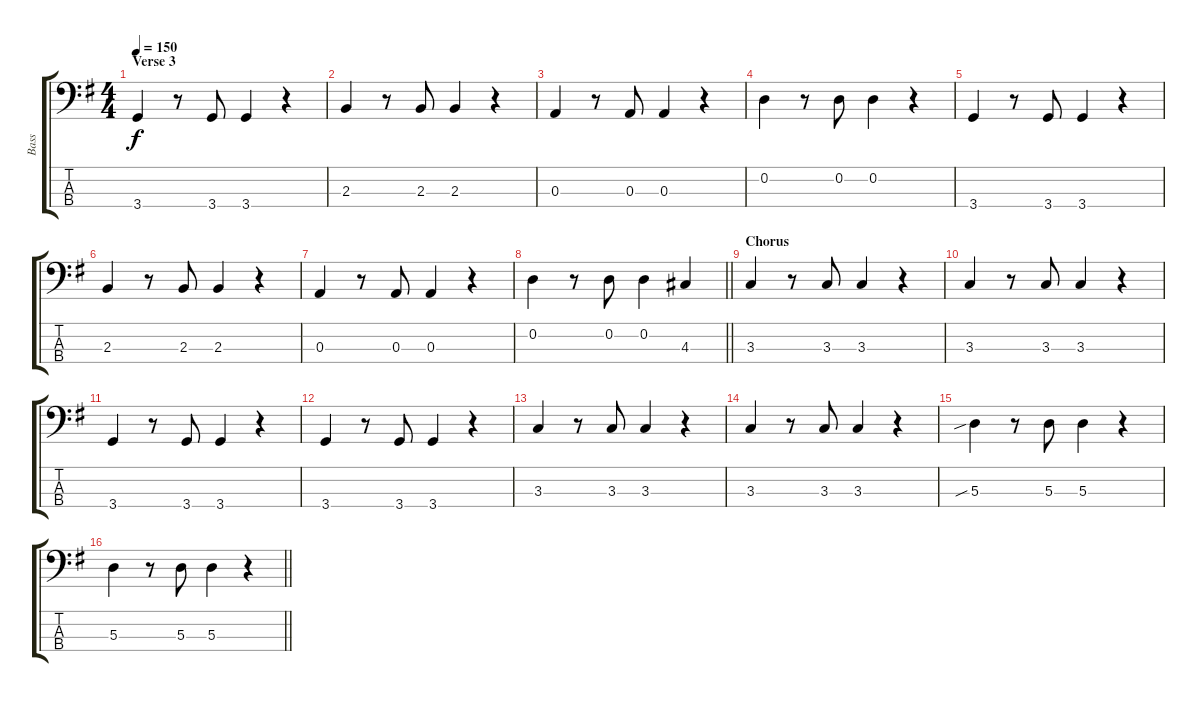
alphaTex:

\track ("Bass" "Bass") {instrument electricbassfinger}
\staff {score tabs}
\tuning (G2 D2 A1 E1) {hide}
\ts (4 4)
\section ("" "Verse 3")
\tempo 150
\clef f4
\ks g
3.4.4{dy f} r.8 3.4.8 3.4.4 r.4 |
2.3.4 r.8 2.3.8 2.3.4 r.4 |
0.3.4 r.8 0.3.8 0.3.4 r.4 |
0.2.4 r.8 0.2.8 0.2.4 r.4 |
3.4.4 r.8 3.4.8 3.4.4 r.4 |
2.3.4 r.8 2.3.8 2.3.4 r.4 |
0.3.4 r.8 0.3.8 0.3.4 r.4 |
\barLineRight lightlight
0.2.4 r.8 0.2.8 0.2.4 4.3.4 |
\section ("" "Chorus")
3.3.4 r.8 3.3.8 3.3.4 r.4 |
3.3.4 r.8 3.3.8 3.3.4 r.4 |
3.4.4 r.8 3.4.8 3.4.4 r.4 |
3.4.4 r.8 3.4.8 3.4.4 r.4 |
3.3.4 r.8 3.3.8 3.3.4 r.4 |
3.3.4 r.8 3.3.8 3.3.4 r.4 |
5.3{sib}.4 r.8 5.3.8 5.3.4 r.4 |
\barLineRight lightlight
5.3.4 r.8 5.3.8 5.3.4 r.4
